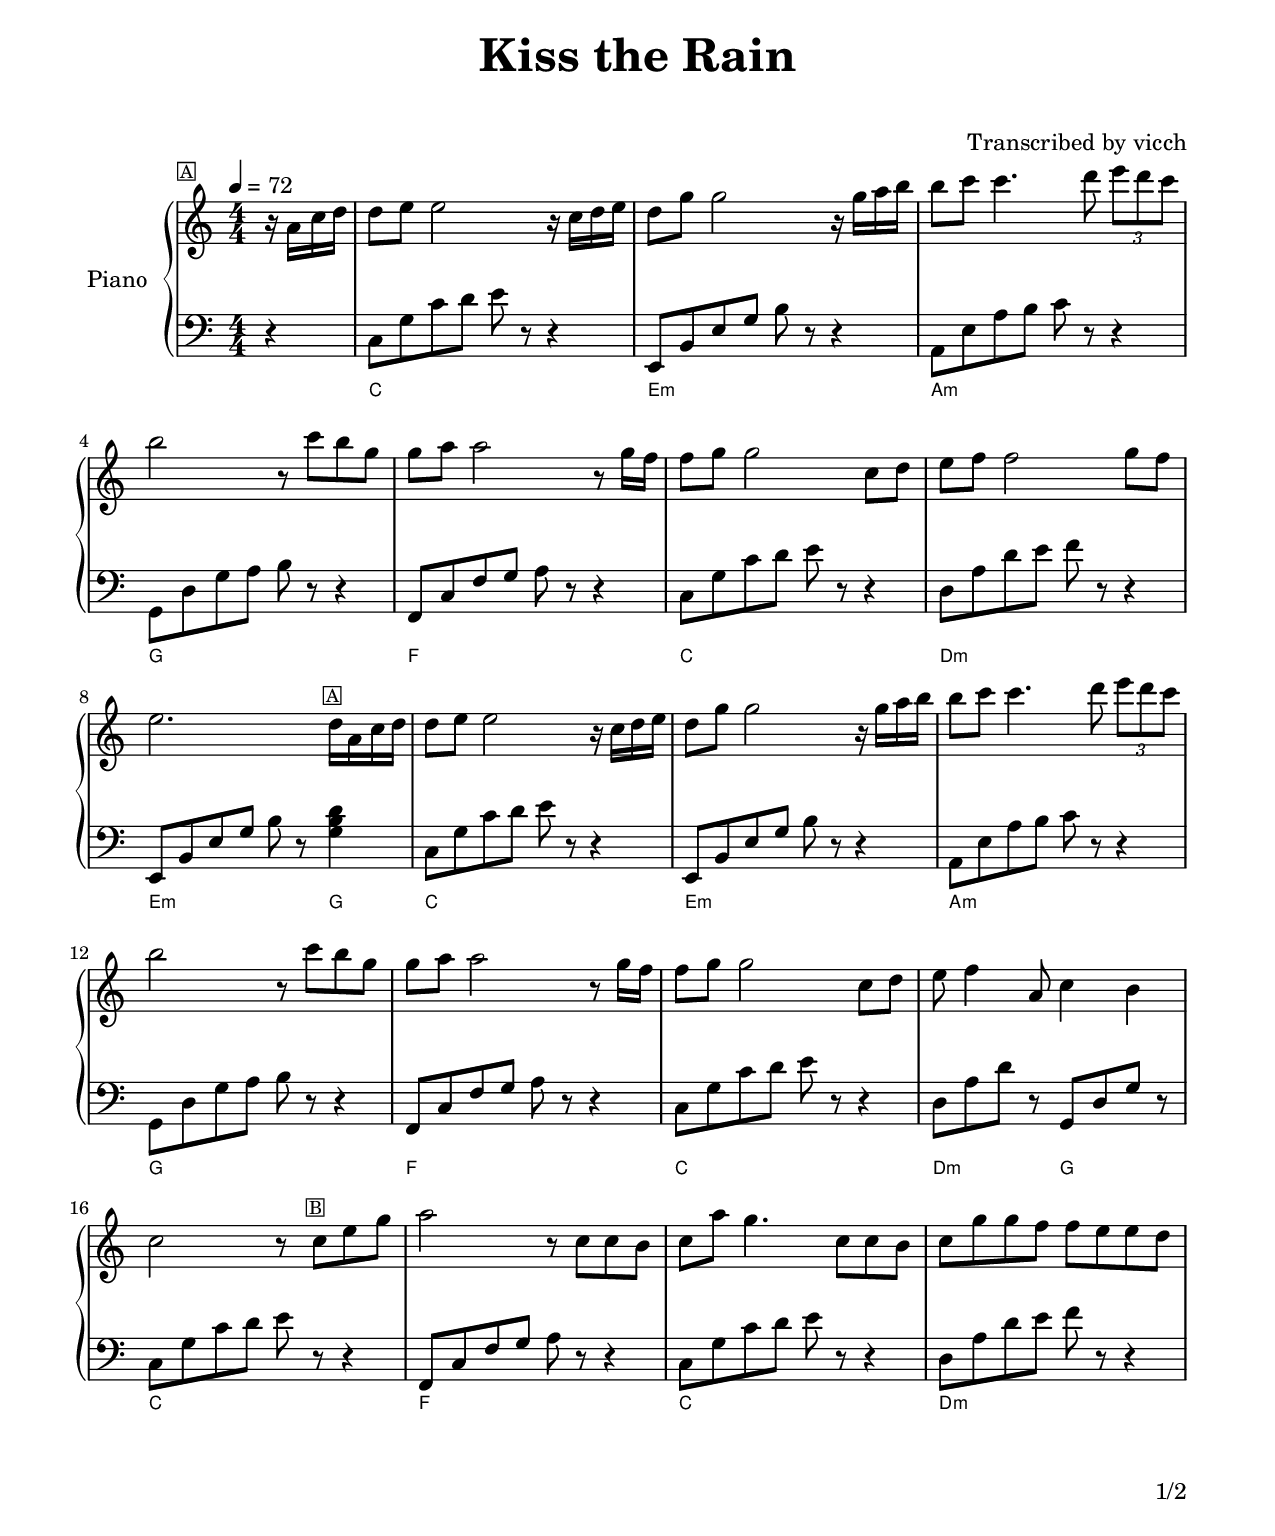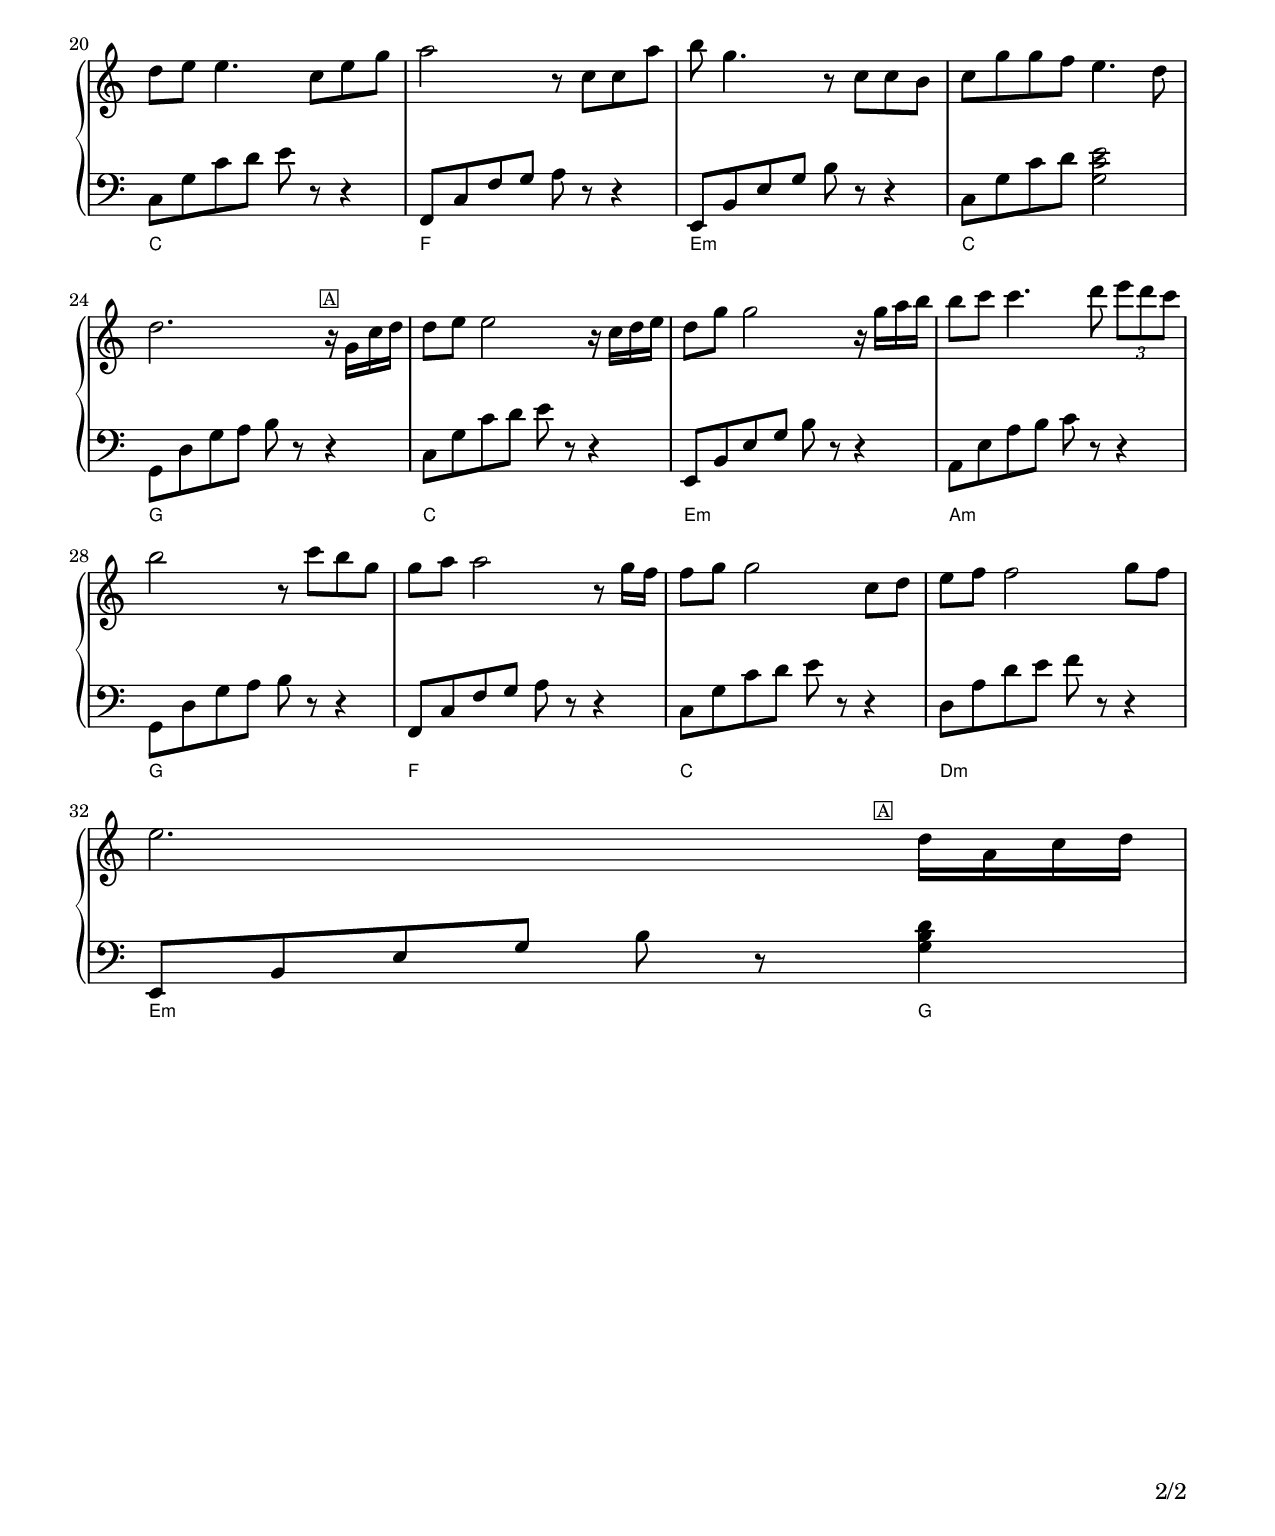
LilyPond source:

\version "2.24.3"

#(define title      "Kiss the Rain")
#(define title-font "")
#(define sequence   "EveryonePiano 2")
#(define total-page 2)

\include "../base.ly"

\markup \vspace #1.5

CI  = { c8  g8  c'8 d'8 e'8 r8 }
DmI = { d8  a8  d'8 e'8 f'8 r8 }
EmI = { e,8 b,8 e8  g8  b8  r8 }
FI  = { f,8 c8  f8  g8  a8  r8 }
GI  = { g,8 d8  g8  a8  b8  r8 }
AmI = { a,8 e8  a8  b8  c'8 r8 }

DmII = { d8  a8 d'8 r8 }
GII  = { g,8 d8 g8  r8 }

\score {
  \new PianoStaff \with {
    instrumentName = "Piano"
  } <<
    \new Staff {
      \tempo 4 = 72
      \clef treble
      \key c \major
      \time 4/4
      
      \partial 4 \A r16 a'16 c''16 d''16 | d''8 e''8 e''2 r16 c''16 d''16 e''16 | d''8 g''8 g''2 r16 g''16 a''16 b''16 | b''8 c'''8 c'''4. d'''8 \tuplet 3/2 { e''' d''' c'''} | \break
      b''2 r8 c'''8 b''8     g''8        | g''8 a''8 a''2 r8        g''16 f''16 | f''8 g''8 g''2 c''8      d''8        | e''8 f''8  f''2         g''8 f''8                     | \break
      
      e''2.      \A d''16 a'16 c''16 d''16 | d''8 e''8 e''2 r16 c''16 d''16 e''16 | d''8 g''8 g''2 r16 g''16 a''16 b''16 | b''8 c'''8 c'''4. d'''8 \tuplet 3/2 { e''' d''' c'''} | \break
      b''2 r8 c'''8 b''8       g''8        | g''8 a''8 a''2 r8        g''16 f''16 | f''8 g''8 g''2 c''8      d''8        | e''8 f''4 a'8 c''4      b'4                           | \break
      
      c''2 r8      \B c''8 e''8 g''8 | a''2 r8 c''8 c''8 b'8  | c''8 a''8 g''4. c''8 c''8 b'8 | c''8 g''8 g''8 f''8 f''8 e''8 e''8 d''8 | \break
      d''8 e''8 e''4. c''8 e''8 g''8 | a''2 r8 c''8 c''8 a''8 | b''8 g''4. r8   c''8 c''8 b'8 | c''8 g''8 g''8 f''8 e''4.          d''8 | \break
      
      d''2.      \A r16 g'16 c''16 d''16 | d''8 e''8 e''2 r16 c''16 d''16 e''16 | d''8 g''8 g''2 r16 g''16 a''16 b''16 | b''8 c'''8 c'''4. d'''8 \tuplet 3/2 { e''' d''' c'''} | \break
      b''2 r8 c'''8 b''8     g''8        | g''8 a''8 a''2 r8        g''16 f''16 | f''8 g''8 g''2 c''8      d''8        | e''8 f''8  f''2         g''8 f''8                     | \break
      
      e''2.      \A d''16 a'16 c''16 d''16 |
    }
    \new Staff {
      \clef bass
      \key c \major
      \time 4/4
      
          r4 | \CI r4 | \EmI r4 | \AmI r4 |
      \GI r4 | \FI r4 | \CI  r4 | \DmI r4 |
      
      \EmI <g b d'>4 | \CI r4 | \EmI r4 | \AmI r4    |
      \GI  r4        | \FI r4 | \CI  r4 | \DmII \GII |
      
      \CI r4 | \FI r4 | \CI  r4 | \DmI r4                  |
      \CI r4 | \FI r4 | \EmI r4 | c8 g8 c'8 d'8 <g c' e'>2 |
      
      \GI r4 | \CI r4 | \EmI r4 | \AmI r4 |
      \GI r4 | \FI r4 | \CI  r4 | \DmI r4 |
      
      \EmI <g b d'>4 |
    }
    \chords {
      
          r4 | c2. r4 | e2.:m r4 | a2.:m r4 |
      g2. r4 | f2. r4 | c2.   r4 | d2.:m r4 |
      
      e2.:m g4 | c2. r4 | e2.:m r4 | a2.:m r4 |
      g2.   r4 | f2. r4 | c2.   r4 | d2:m g2  |
      
      c2. r4 | f2. r4 | c2.   r4 | d2.:m r4 |
      c2. r4 | f2. r4 | e2.:m r4 | c1       |
      
      g2. r4 | c2. r4 | e2.:m r4 | a2.:m r4 |
      g2. r4 | f2. r4 | c2.   r4 | d2.:m r4 |
      
      e2.:m g4 |
    }
  >>
  \layout {}
  \midi {}
}
